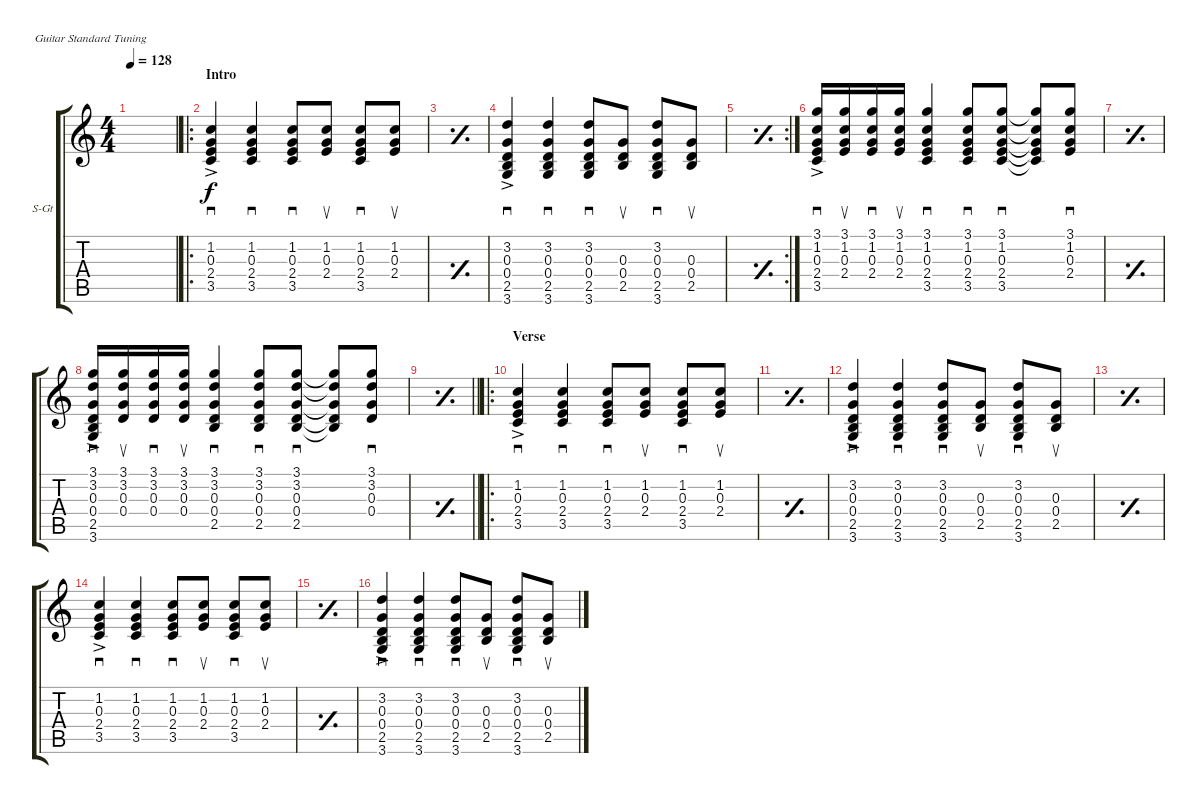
\defaultSystemsLayout 4
\bracketExtendMode groupsimilarinstruments
\firstSystemTrackNameOrientation horizontal
\otherSystemsTrackNameOrientation horizontal
\track ("Steel Guitar" "S-Gt") {instrument acousticguitarsteel}
\staff {score tabs}
\tuning (E4 B3 G3 D3 A2 E2)
\ts (4 4)
\tempo 128
\clef g2
\ks c
|
\ro
\section ("" "Intro")
(3.5{ac} 2.4 0.3 1.2).4{sd} (3.5 2.4 0.3 1.2).4{sd} (3.5 2.4 0.3 1.2).8{sd} (2.4 0.3 1.2).8{su} (3.5 2.4 0.3 1.2).8{sd} (1.2 0.3 2.4).8{su} |
\simile simple
|
\simile none
(2.5{ac} 0.4 0.3 3.2 3.6).4{sd} (2.5 0.4 0.3 3.2 3.6).4{sd} (2.5 0.4 0.3 3.2 3.6).8{sd} (2.5 0.4 0.3).8{su} (2.5 0.4 0.3 3.2 3.6).8{sd} (0.3 0.4 2.5).8{su} |
\rc 2
\simile simple
|
\simile none
(3.5{ac} 2.4 0.3 1.2 3.1).16{sd} (1.2 0.3 2.4 3.1).16{su} (1.2 0.3 2.4 3.1).16{sd} (1.2 0.3 2.4 3.1).16{su} (3.5 2.4 0.3 1.2 3.1).4{sd} (3.5 2.4 0.3 1.2 3.1).8{sd} (2.4 0.3 1.2 3.5 3.1).8{sd} (3.5{t} 2.4{t} 0.3{t} 1.2{t} 3.1{t}).8 (1.2 0.3 2.4 3.1).8{sd} |
\simile simple
|
\simile none
(2.5{ac} 0.4 0.3 3.2 3.6 3.1).16{sd} (3.2 0.3 0.4 3.1).16{su} (3.2 0.3 0.4 3.1).16{sd} (3.2 0.3 0.4 3.1).16{su} (2.5 0.4 0.3 3.2 3.1).4{sd} (2.5 0.4 0.3 3.2 3.1).8{sd} (0.4 0.3 3.2 2.5 3.1).8{sd} (2.5{t} 0.4{t} 0.3{t} 3.2{t} 3.1{t}).8 (3.2 0.3 0.4 3.1).8{sd} |
\simile simple
\barLineRight lightlight
|
\ro
\section ("" "Verse")
\simile none
(3.5{ac} 2.4 0.3 1.2).4{sd} (3.5 2.4 0.3 1.2).4{sd} (3.5 2.4 0.3 1.2).8{sd} (2.4 0.3 1.2).8{su} (3.5 2.4 0.3 1.2).8{sd} (1.2 0.3 2.4).8{su} |
\simile simple
|
\simile none
(2.5{ac} 0.4 0.3 3.2 3.6).4{sd} (2.5 0.4 0.3 3.2 3.6).4{sd} (2.5 0.4 0.3 3.2 3.6).8{sd} (2.5 0.4 0.3).8{su} (2.5 0.4 0.3 3.2 3.6).8{sd} (0.3 0.4 2.5).8{su} |
\simile simple
|
\simile none
(3.5{ac} 2.4 0.3 1.2).4{sd} (3.5 2.4 0.3 1.2).4{sd} (3.5 2.4 0.3 1.2).8{sd} (2.4 0.3 1.2).8{su} (3.5 2.4 0.3 1.2).8{sd} (1.2 0.3 2.4).8{su} |
\simile simple
|
\simile none
(2.5{ac} 0.4 0.3 3.2 3.6).4{sd} (2.5 0.4 0.3 3.2 3.6).4{sd} (2.5 0.4 0.3 3.2 3.6).8{sd} (2.5 0.4 0.3).8{su} (2.5 0.4 0.3 3.2 3.6).8{sd} (0.3 0.4 2.5).8{su}
